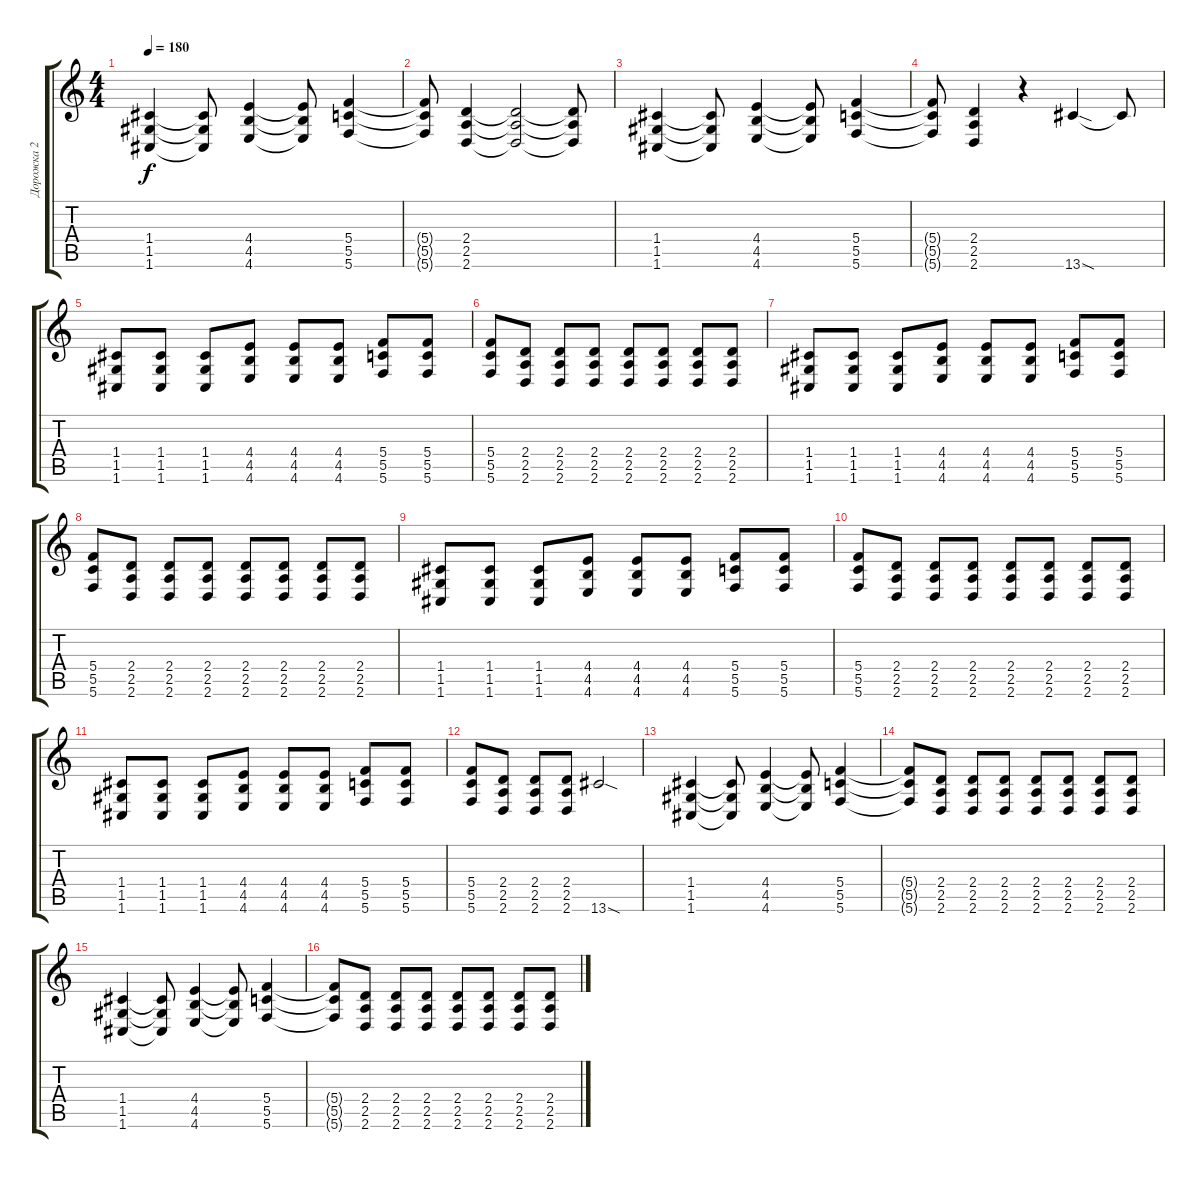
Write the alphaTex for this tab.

\track ("Дорожка 2" "Дорожка 2") {instrument distortionguitar}
\staff {score tabs}
\tuning (D4 A3 F3 C3 G2 C2) {hide}
\ts (4 4)
\tempo 180
\clef g2
\ks c
(1.4 1.5 1.6).4{dy f} (1.4{t} 1.5{t} 1.6{t}).8 (4.4 4.5 4.6).4 (4.4{t} 4.5{t} 4.6{t}).8 (5.4 5.5 5.6).4 |
(5.4{t} 5.5{t} 5.6{t}).8 (2.4 2.5 2.6).4 (2.4{t} 2.5{t} 2.6{t}).2 (2.4{t} 2.5{t} 2.6{t}).8 |
(1.4 1.5 1.6).4 (1.4{t} 1.5{t} 1.6{t}).8 (4.4 4.5 4.6).4 (4.4{t} 4.5{t} 4.6{t}).8 (5.4 5.5 5.6).4 |
(5.4{t} 5.5{t} 5.6{t}).8 (2.4 2.5 2.6).4 r.4 13.6{sod}.4 13.6{t}.8 |
(1.4 1.5 1.6).8 (1.4 1.5 1.6).8 (1.4 1.5 1.6).8 (4.4 4.5 4.6).8 (4.4 4.5 4.6).8 (4.4 4.5 4.6).8 (5.4 5.5 5.6).8 (5.4 5.5 5.6).8 |
(5.4 5.5 5.6).8 (2.4 2.5 2.6).8 (2.4 2.5 2.6).8 (2.4 2.5 2.6).8 (2.4 2.5 2.6).8 (2.4 2.5 2.6).8 (2.4 2.5 2.6).8 (2.4 2.5 2.6).8 |
(1.4 1.5 1.6).8 (1.4 1.5 1.6).8 (1.4 1.5 1.6).8 (4.4 4.5 4.6).8 (4.4 4.5 4.6).8 (4.4 4.5 4.6).8 (5.4 5.5 5.6).8 (5.4 5.5 5.6).8 |
(5.4 5.5 5.6).8 (2.4 2.5 2.6).8 (2.4 2.5 2.6).8 (2.4 2.5 2.6).8 (2.4 2.5 2.6).8 (2.4 2.5 2.6).8 (2.4 2.5 2.6).8 (2.4 2.5 2.6).8 |
(1.4 1.5 1.6).8 (1.4 1.5 1.6).8 (1.4 1.5 1.6).8 (4.4 4.5 4.6).8 (4.4 4.5 4.6).8 (4.4 4.5 4.6).8 (5.4 5.5 5.6).8 (5.4 5.5 5.6).8 |
(5.4 5.5 5.6).8 (2.4 2.5 2.6).8 (2.4 2.5 2.6).8 (2.4 2.5 2.6).8 (2.4 2.5 2.6).8 (2.4 2.5 2.6).8 (2.4 2.5 2.6).8 (2.4 2.5 2.6).8 |
(1.4 1.5 1.6).8 (1.4 1.5 1.6).8 (1.4 1.5 1.6).8 (4.4 4.5 4.6).8 (4.4 4.5 4.6).8 (4.4 4.5 4.6).8 (5.4 5.5 5.6).8 (5.4 5.5 5.6).8 |
(5.4 5.5 5.6).8 (2.4 2.5 2.6).8 (2.4 2.5 2.6).8 (2.4 2.5 2.6).8 13.6{sod}.2 |
(1.4 1.5 1.6).4 (1.4{t} 1.5{t} 1.6{t}).8 (4.4 4.5 4.6).4 (4.4{t} 4.5{t} 4.6{t}).8 (5.4 5.5 5.6).4 |
(5.4{t} 5.5{t} 5.6{t}).8 (2.4 2.5 2.6).8 (2.4 2.5 2.6).8 (2.4 2.5 2.6).8 (2.4 2.5 2.6).8 (2.4 2.5 2.6).8 (2.4 2.5 2.6).8 (2.4 2.5 2.6).8 |
(1.4 1.5 1.6).4 (1.4{t} 1.5{t} 1.6{t}).8 (4.4 4.5 4.6).4 (4.4{t} 4.5{t} 4.6{t}).8 (5.4 5.5 5.6).4 |
(5.4{t} 5.5{t} 5.6{t}).8 (2.4 2.5 2.6).8 (2.4 2.5 2.6).8 (2.4 2.5 2.6).8 (2.4 2.5 2.6).8 (2.4 2.5 2.6).8 (2.4 2.5 2.6).8 (2.4 2.5 2.6).8
